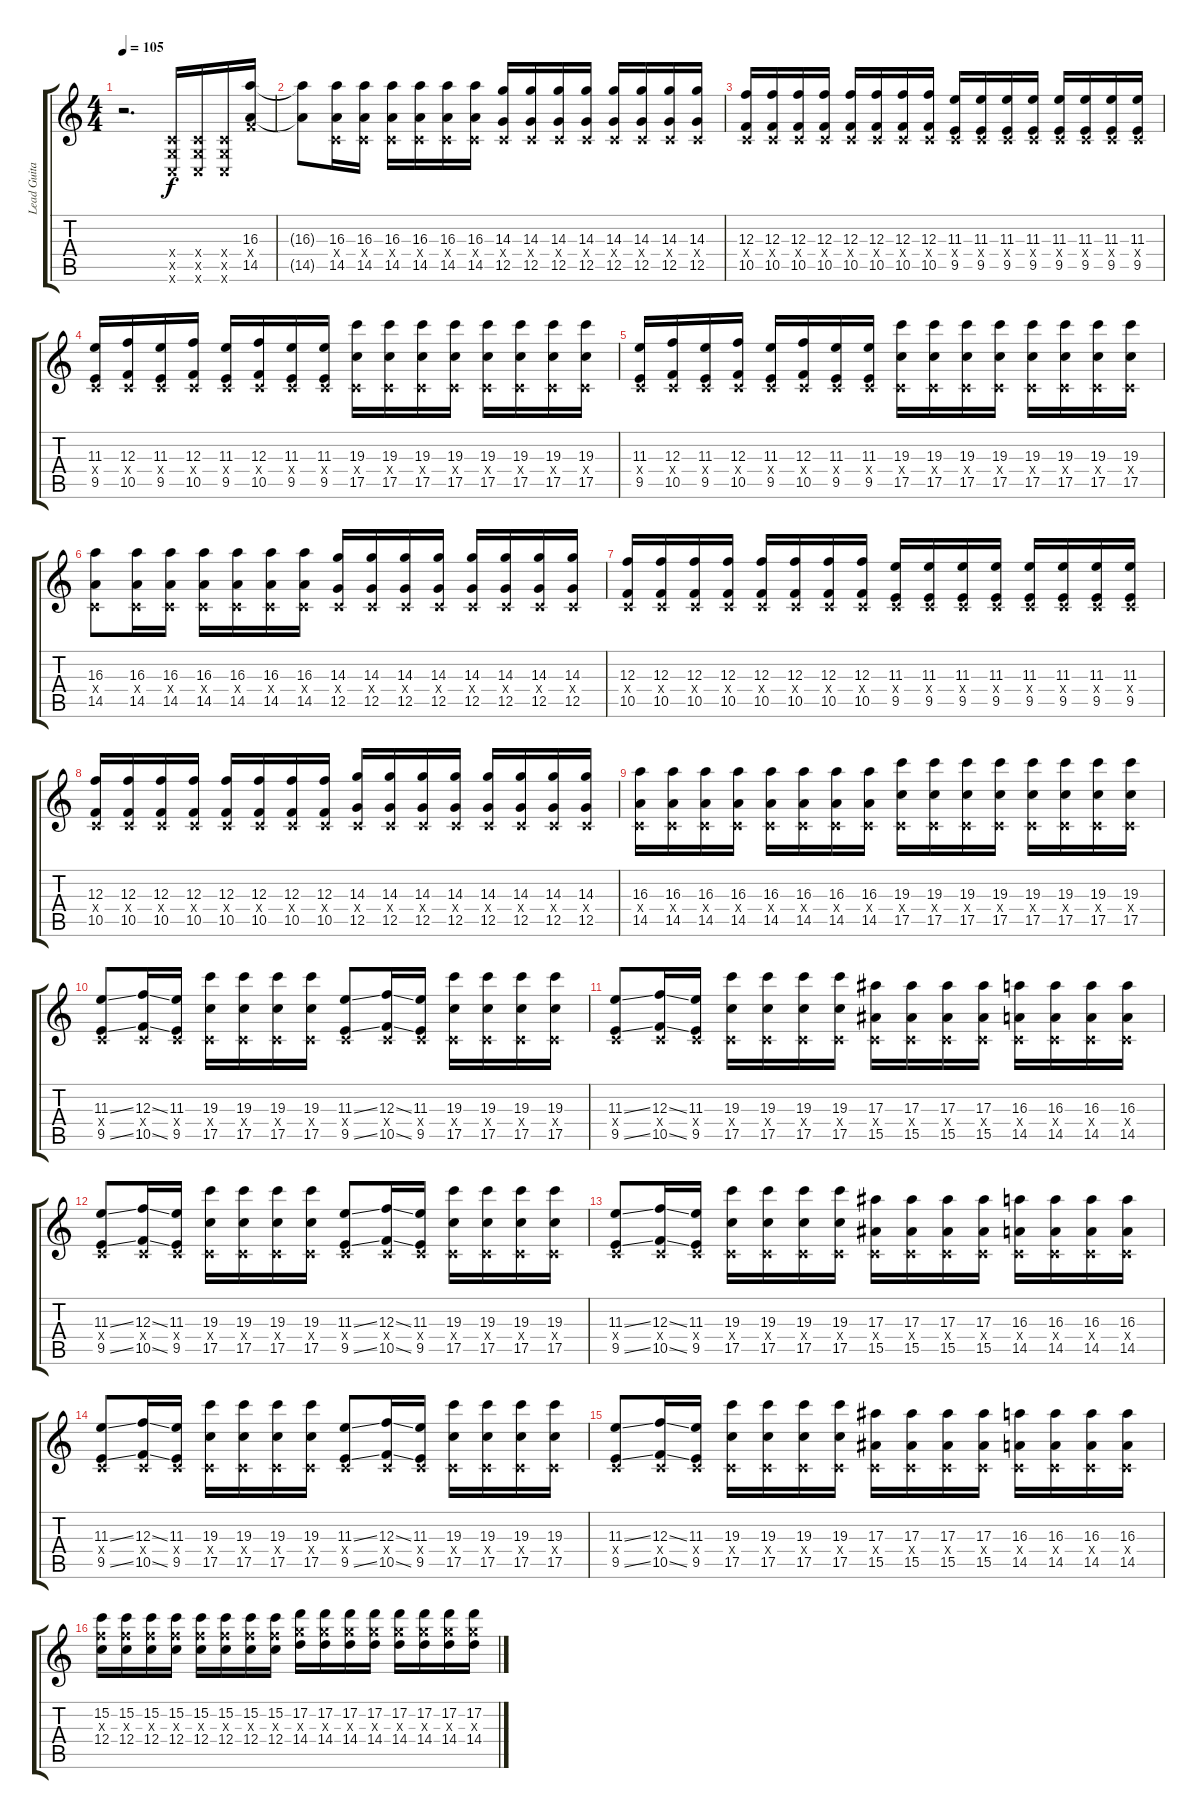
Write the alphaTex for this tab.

\track ("Lead Guitar - Bryan Monte Money" "Lead Guita") {instrument overdrivenguitar}
\staff {score tabs}
\tuning (D4 A3 F3 C3 G2 C2) {hide}
\ts (4 4)
\tempo 105
\clef g2
\ks c
r.2{d dy f} (0.4{x} 0.5{x} 0.6{x}).16 (0.4{x} 0.5{x} 0.6{x}).16 (0.4{x} 0.5{x} 0.6{x}).16 (16.3 5.4{x} 14.5).16 |
(16.3{t} 14.5{t}).8 (16.3 0.4{x} 14.5).16 (16.3 0.4{x} 14.5).16 (16.3 0.4{x} 14.5).16 (16.3 0.4{x} 14.5).16 (16.3 0.4{x} 14.5).16 (16.3 0.4{x} 14.5).16 (14.3 0.4{x} 12.5).16 (14.3 0.4{x} 12.5).16 (14.3 0.4{x} 12.5).16 (14.3 0.4{x} 12.5).16 (14.3 0.4{x} 12.5).16 (14.3 0.4{x} 12.5).16 (14.3 0.4{x} 12.5).16 (14.3 0.4{x} 12.5).16 |
(12.3 0.4{x} 10.5).16 (12.3 0.4{x} 10.5).16 (12.3 0.4{x} 10.5).16 (12.3 0.4{x} 10.5).16 (12.3 0.4{x} 10.5).16 (12.3 0.4{x} 10.5).16 (12.3 0.4{x} 10.5).16 (12.3 0.4{x} 10.5).16 (11.3 0.4{x} 9.5).16 (11.3 0.4{x} 9.5).16 (11.3 0.4{x} 9.5).16 (11.3 0.4{x} 9.5).16 (11.3 0.4{x} 9.5).16 (11.3 0.4{x} 9.5).16 (11.3 0.4{x} 9.5).16 (11.3 0.4{x} 9.5).16 |
(11.3 0.4{x} 9.5).16 (12.3 0.4{x} 10.5).16 (11.3 0.4{x} 9.5).16 (12.3 0.4{x} 10.5).16 (11.3 0.4{x} 9.5).16 (12.3 0.4{x} 10.5).16 (11.3 0.4{x} 9.5).16 (11.3 0.4{x} 9.5).16 (19.3 0.4{x} 17.5).16 (19.3 0.4{x} 17.5).16 (19.3 0.4{x} 17.5).16 (19.3 0.4{x} 17.5).16 (19.3 0.4{x} 17.5).16 (19.3 0.4{x} 17.5).16 (19.3 0.4{x} 17.5).16 (19.3 0.4{x} 17.5).16 |
(11.3 0.4{x} 9.5).16 (12.3 0.4{x} 10.5).16 (11.3 0.4{x} 9.5).16 (12.3 0.4{x} 10.5).16 (11.3 0.4{x} 9.5).16 (12.3 0.4{x} 10.5).16 (11.3 0.4{x} 9.5).16 (11.3 0.4{x} 9.5).16 (19.3 0.4{x} 17.5).16 (19.3 0.4{x} 17.5).16 (19.3 0.4{x} 17.5).16 (19.3 0.4{x} 17.5).16 (19.3 0.4{x} 17.5).16 (19.3 0.4{x} 17.5).16 (19.3 0.4{x} 17.5).16 (19.3 0.4{x} 17.5).16 |
(16.3 0.4{x} 14.5).8 (16.3 0.4{x} 14.5).16 (16.3 0.4{x} 14.5).16 (16.3 0.4{x} 14.5).16 (16.3 0.4{x} 14.5).16 (16.3 0.4{x} 14.5).16 (16.3 0.4{x} 14.5).16 (14.3 0.4{x} 12.5).16 (14.3 0.4{x} 12.5).16 (14.3 0.4{x} 12.5).16 (14.3 0.4{x} 12.5).16 (14.3 0.4{x} 12.5).16 (14.3 0.4{x} 12.5).16 (14.3 0.4{x} 12.5).16 (14.3 0.4{x} 12.5).16 |
(12.3 0.4{x} 10.5).16 (12.3 0.4{x} 10.5).16 (12.3 0.4{x} 10.5).16 (12.3 0.4{x} 10.5).16 (12.3 0.4{x} 10.5).16 (12.3 0.4{x} 10.5).16 (12.3 0.4{x} 10.5).16 (12.3 0.4{x} 10.5).16 (11.3 0.4{x} 9.5).16 (11.3 0.4{x} 9.5).16 (11.3 0.4{x} 9.5).16 (11.3 0.4{x} 9.5).16 (11.3 0.4{x} 9.5).16 (11.3 0.4{x} 9.5).16 (11.3 0.4{x} 9.5).16 (11.3 0.4{x} 9.5).16 |
(12.3 0.4{x} 10.5).16 (12.3 0.4{x} 10.5).16 (12.3 0.4{x} 10.5).16 (12.3 0.4{x} 10.5).16 (12.3 0.4{x} 10.5).16 (12.3 0.4{x} 10.5).16 (12.3 0.4{x} 10.5).16 (12.3 0.4{x} 10.5).16 (14.3 0.4{x} 12.5).16 (14.3 0.4{x} 12.5).16 (14.3 0.4{x} 12.5).16 (14.3 0.4{x} 12.5).16 (14.3 0.4{x} 12.5).16 (14.3 0.4{x} 12.5).16 (14.3 0.4{x} 12.5).16 (14.3 0.4{x} 12.5).16 |
(16.3 0.4{x} 14.5).16 (16.3 0.4{x} 14.5).16 (16.3 0.4{x} 14.5).16 (16.3 0.4{x} 14.5).16 (16.3 0.4{x} 14.5).16 (16.3 0.4{x} 14.5).16 (16.3 0.4{x} 14.5).16 (16.3 0.4{x} 14.5).16 (19.3 0.4{x} 17.5).16 (19.3 0.4{x} 17.5).16 (19.3 0.4{x} 17.5).16 (19.3 0.4{x} 17.5).16 (19.3 0.4{x} 17.5).16 (19.3 0.4{x} 17.5).16 (19.3 0.4{x} 17.5).16 (19.3 0.4{x} 17.5).16 |
(11.3{ss} 0.4{x} 9.5{ss}).8 (12.3{ss} 0.4{x} 10.5{ss}).16 (11.3 0.4{x} 9.5).16 (19.3 0.4{x} 17.5).16 (19.3 0.4{x} 17.5).16 (19.3 0.4{x} 17.5).16 (19.3 0.4{x} 17.5).16 (11.3{ss} 0.4{x} 9.5{ss}).8 (12.3{ss} 0.4{x} 10.5{ss}).16 (11.3 0.4{x} 9.5).16 (19.3 0.4{x} 17.5).16 (19.3 0.4{x} 17.5).16 (19.3 0.4{x} 17.5).16 (19.3 0.4{x} 17.5).16 |
(11.3{ss} 0.4{x} 9.5{ss}).8 (12.3{ss} 0.4{x} 10.5{ss}).16 (11.3 0.4{x} 9.5).16 (19.3 0.4{x} 17.5).16 (19.3 0.4{x} 17.5).16 (19.3 0.4{x} 17.5).16 (19.3 0.4{x} 17.5).16 (17.3 0.4{x} 15.5).16 (17.3 0.4{x} 15.5).16 (17.3 0.4{x} 15.5).16 (17.3 0.4{x} 15.5).16 (16.3 0.4{x} 14.5).16 (16.3 0.4{x} 14.5).16 (16.3 0.4{x} 14.5).16 (16.3 0.4{x} 14.5).16 |
(11.3{ss} 0.4{x} 9.5{ss}).8 (12.3{ss} 0.4{x} 10.5{ss}).16 (11.3 0.4{x} 9.5).16 (19.3 0.4{x} 17.5).16 (19.3 0.4{x} 17.5).16 (19.3 0.4{x} 17.5).16 (19.3 0.4{x} 17.5).16 (11.3{ss} 0.4{x} 9.5{ss}).8 (12.3{ss} 0.4{x} 10.5{ss}).16 (11.3 0.4{x} 9.5).16 (19.3 0.4{x} 17.5).16 (19.3 0.4{x} 17.5).16 (19.3 0.4{x} 17.5).16 (19.3 0.4{x} 17.5).16 |
(11.3{ss} 0.4{x} 9.5{ss}).8 (12.3{ss} 0.4{x} 10.5{ss}).16 (11.3 0.4{x} 9.5).16 (19.3 0.4{x} 17.5).16 (19.3 0.4{x} 17.5).16 (19.3 0.4{x} 17.5).16 (19.3 0.4{x} 17.5).16 (17.3 0.4{x} 15.5).16 (17.3 0.4{x} 15.5).16 (17.3 0.4{x} 15.5).16 (17.3 0.4{x} 15.5).16 (16.3 0.4{x} 14.5).16 (16.3 0.4{x} 14.5).16 (16.3 0.4{x} 14.5).16 (16.3 0.4{x} 14.5).16 |
(11.3{ss} 0.4{x} 9.5{ss}).8 (12.3{ss} 0.4{x} 10.5{ss}).16 (11.3 0.4{x} 9.5).16 (19.3 0.4{x} 17.5).16 (19.3 0.4{x} 17.5).16 (19.3 0.4{x} 17.5).16 (19.3 0.4{x} 17.5).16 (11.3{ss} 0.4{x} 9.5{ss}).8 (12.3{ss} 0.4{x} 10.5{ss}).16 (11.3 0.4{x} 9.5).16 (19.3 0.4{x} 17.5).16 (19.3 0.4{x} 17.5).16 (19.3 0.4{x} 17.5).16 (19.3 0.4{x} 17.5).16 |
(11.3{ss} 0.4{x} 9.5{ss}).8 (12.3{ss} 0.4{x} 10.5{ss}).16 (11.3 0.4{x} 9.5).16 (19.3 0.4{x} 17.5).16 (19.3 0.4{x} 17.5).16 (19.3 0.4{x} 17.5).16 (19.3 0.4{x} 17.5).16 (17.3 0.4{x} 15.5).16 (17.3 0.4{x} 15.5).16 (17.3 0.4{x} 15.5).16 (17.3 0.4{x} 15.5).16 (16.3 0.4{x} 14.5).16 (16.3 0.4{x} 14.5).16 (16.3 0.4{x} 14.5).16 (16.3 0.4{x} 14.5).16 |
(15.2 12.3{x} 12.4).16 (15.2 12.3{x} 12.4).16 (15.2 12.3{x} 12.4).16 (15.2 12.3{x} 12.4).16 (15.2 12.3{x} 12.4).16 (15.2 12.3{x} 12.4).16 (15.2 12.3{x} 12.4).16 (15.2 12.3{x} 12.4).16 (17.2 14.3{x} 14.4).16 (17.2 14.3{x} 14.4).16 (17.2 14.3{x} 14.4).16 (17.2 14.3{x} 14.4).16 (17.2 14.3{x} 14.4).16 (17.2 14.3{x} 14.4).16 (17.2 14.3{x} 14.4).16 (17.2 14.3{x} 14.4).16
